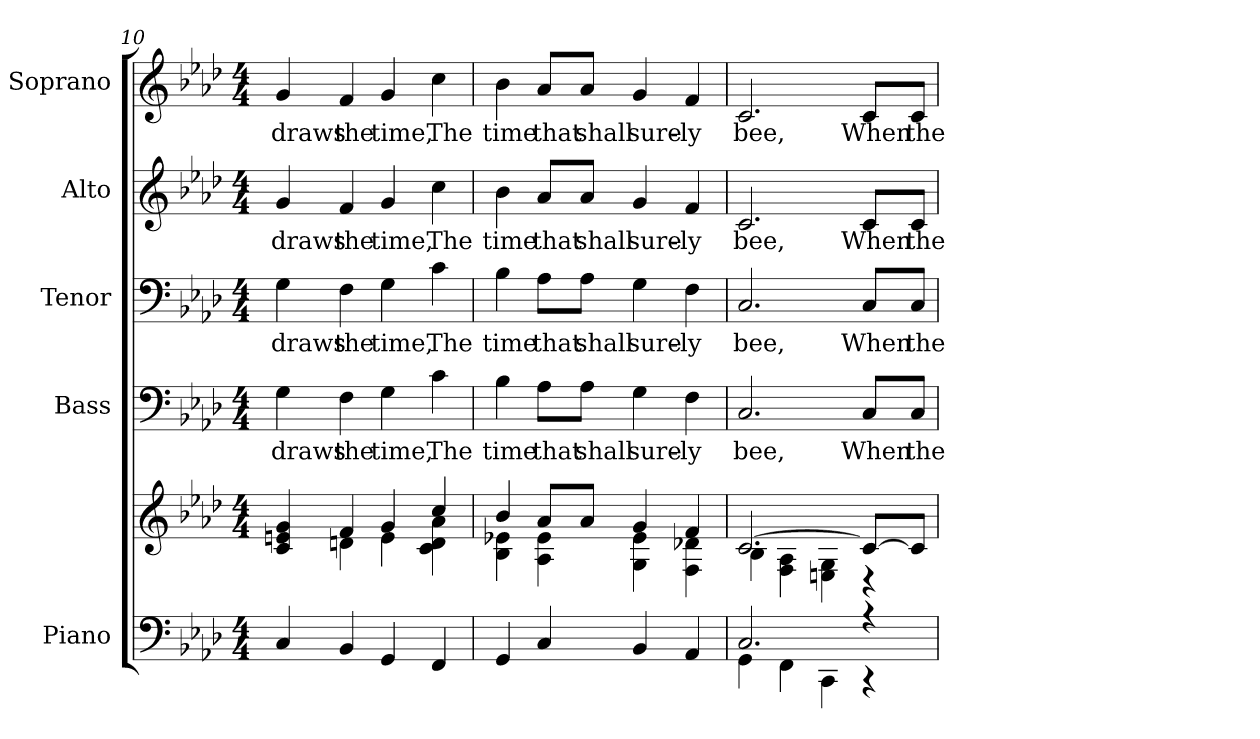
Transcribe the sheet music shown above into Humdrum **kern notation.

**kern	**kern	**kern	**text	**kern	**text	**kern	**text	**kern	**text
*part5	*part5	*part4	*part4	*part3	*part3	*part2	*part2	*part1	*part1
*staff6	*staff5	*staff4	*staff4	*staff3	*staff3	*staff2	*staff2	*staff1	*staff1
*I"Piano	*	*I"Bass	*	*I"Tenor	*	*I"Alto	*	*I"Soprano	*
*I'Pno.	*	*I'B.	*	*I'T.	*	*I'A.	*	*I'S.	*
*clefF4	*clefG2	*clefF4	*	*clefF4	*	*clefG2	*	*clefG2	*
*k[b-e-a-d-]	*k[b-e-a-d-]	*k[b-e-a-d-]	*	*k[b-e-a-d-]	*	*k[b-e-a-d-]	*	*k[b-e-a-d-]	*
*A-:	*A-:	*A-:	*	*A-:	*	*A-:	*	*A-:	*
*M4/4	*M4/4	*M4/4	*	*M4/4	*	*M4/4	*	*M4/4	*
=10	=10	=10	=10	=10	=10	=10	=10	=10	=10
*	*^	*	*	*	*	*	*	*	*
!	!	!	!	!LO:LY:b:color=#000000	!	!	!	!	!	!
!	!	!	!	!	!	!LO:LY:b:color=#000000	!	!	!	!
!	!	!	!	!	!	!	!	!LO:LY:b:color=#000000	!	!
!	!	!	!	!	!	!	!	!	!	!LO:LY:b:color=#000000
4Ci/	4ci/ 4eni 4gi	4ryy	4Gi\	draws	4Gi\	draws	4gi/	draws	4gi/	draws
!	!	!	!	!LO:LY:b:color=#000000	!	!	!	!	!	!
!	!	!	!	!	!	!LO:LY:b:color=#000000	!	!	!	!
!	!	!	!	!	!	!	!	!LO:LY:b:color=#000000	!	!
!	!	!	!	!	!	!	!	!	!	!LO:LY:b:color=#000000
4BB-i/	4fi/	4dni\	4Fi\	the	4Fi\	the	4fi/	the	4fi/	the
!	!	!	!	!LO:LY:b:color=#000000	!	!	!	!	!	!
!	!	!	!	!	!	!LO:LY:b:color=#000000	!	!	!	!
!	!	!	!	!	!	!	!	!LO:LY:b:color=#000000	!	!
!	!	!	!	!	!	!	!	!	!	!LO:LY:b:color=#000000
4GGi/	4gi/	4ei\	4Gi\	time,	4Gi\	time,	4gi/	time,	4gi/	time,
!	!	!	!	!LO:LY:b:color=#000000	!	!	!	!	!	!
!	!	!	!	!	!	!LO:LY:b:color=#000000	!	!	!	!
!	!	!	!	!	!	!	!	!LO:LY:b:color=#000000	!	!
!	!	!	!	!	!	!	!	!	!	!LO:LY:b:color=#000000
4FFi/	4cci/	4ci\ 4di 4a-i	4ci\	The	4ci\	The	4cci\	The	4cci\	The
!!LO:PB:g=z
=11	=11	=11	=11	=11	=11	=11	=11	=11	=11	=11
!	!	!	!	!LO:LY:b:color=#000000	!	!	!	!	!	!
!	!	!	!	!	!	!LO:LY:b:color=#000000	!	!	!	!
!	!	!	!	!	!	!	!	!LO:LY:b:color=#000000	!	!
!	!	!	!	!	!	!	!	!	!	!LO:LY:b:color=#000000
4GGi/	4b-i/	4B-i\ 4e-Xi	4B-i\	time	4B-i\	time	4b-i\	time	4b-i\	time
!	!	!	!	!LO:LY:b:color=#000000	!	!	!	!	!	!
!	!	!	!	!	!	!LO:LY:b:color=#000000	!	!	!	!
!	!	!	!	!	!	!	!	!LO:LY:b:color=#000000	!	!
!	!	!	!	!	!	!	!	!	!	!LO:LY:b:color=#000000
4Ci/	8a-i/L	4A-i\ 4e-i	8A-i\L	that	8A-i\L	that	8a-i/L	that	8a-i/L	that
!	!	!	!	!LO:LY:b:color=#000000	!	!	!	!	!	!
!	!	!	!	!	!	!LO:LY:b:color=#000000	!	!	!	!
!	!	!	!	!	!	!	!	!LO:LY:b:color=#000000	!	!
!	!	!	!	!	!	!	!	!	!	!LO:LY:b:color=#000000
.	8a-i/J	.	8A-i\J	shall	8A-i\J	shall	8a-i/J	shall	8a-i/J	shall
!	!	!	!	!LO:LY:b:color=#000000	!	!	!	!	!	!
!	!	!	!	!	!	!LO:LY:b:color=#000000	!	!	!	!
!	!	!	!	!	!	!	!	!LO:LY:b:color=#000000	!	!
!	!	!	!	!	!	!	!	!	!	!LO:LY:b:color=#000000
4BB-i/	4gi/	4Gi\ 4e-i	4Gi\	sure-	4Gi\	sure-	4gi/	sure-	4gi/	sure-
!	!	!	!	!LO:LY:b:color=#000000	!	!	!	!	!	!
!	!	!	!	!	!	!LO:LY:b:color=#000000	!	!	!	!
!	!	!	!	!	!	!	!	!LO:LY:b:color=#000000	!	!
!	!	!	!	!	!	!	!	!	!	!LO:LY:b:color=#000000
4AA-i/	4fi/	4Fi\ 4d-Xi	4Fi\	-ly	4Fi\	-ly	4fi/	-ly	4fi/	-ly
=12	=12	=12	=12	=12	=12	=12	=12	=12	=12	=12
*^	*	*	*	*	*	*	*	*	*	*
!	!	!	!	!	!LO:LY:b:color=#000000	!	!	!	!	!	!
!	!	!	!	!	!	!	!LO:LY:b:color=#000000	!	!	!	!
!	!	!	!	!	!	!	!	!	!LO:LY:b:color=#000000	!	!
!	!	!	!	!	!	!	!	!	!	!	!LO:LY:b:color=#000000
2.Ci/	4GGi\	[>2.ci/	4B-i\	2.Ci/	bee,	2.Ci/	bee,	2.ci/	bee,	2.ci/	bee,
.	4FFi\	.	4Fi\ 4A-i	.	.	.	.	.	.	.	.
.	4CCi\	.	4Eni\ 4Gi	.	.	.	.	.	.	.	.
!	!	!	!	!	!LO:LY:b:color=#000000	!	!	!	!	!	!
!	!	!	!	!	!	!	!LO:LY:b:color=#000000	!	!	!	!
!	!	!	!	!	!	!	!	!	!LO:LY:b:color=#000000	!	!
!	!	!	!	!	!	!	!	!	!	!	!LO:LY:b:color=#000000
4r	4r	8ci/L_>	4r	8Ci/L	When	8Ci/L	When	8ci/L	When	8ci/L	When
!	!	!	!	!	!LO:LY:b:color=#000000	!	!	!	!	!	!
!	!	!	!	!	!	!	!LO:LY:b:color=#000000	!	!	!	!
!	!	!	!	!	!	!	!	!	!LO:LY:b:color=#000000	!	!
!	!	!	!	!	!	!	!	!	!	!	!LO:LY:b:color=#000000
.	.	8ci/J]	.	8Ci/J	the	8Ci/J	the	8ci/J	the	8ci/J	the
*v	*v	*	*	*	*	*	*	*	*	*	*
*	*v	*v	*	*	*	*	*	*	*	*
=	=	=	=	=	=	=	=	=	=
*-	*-	*-	*-	*-	*-	*-	*-	*-	*-
